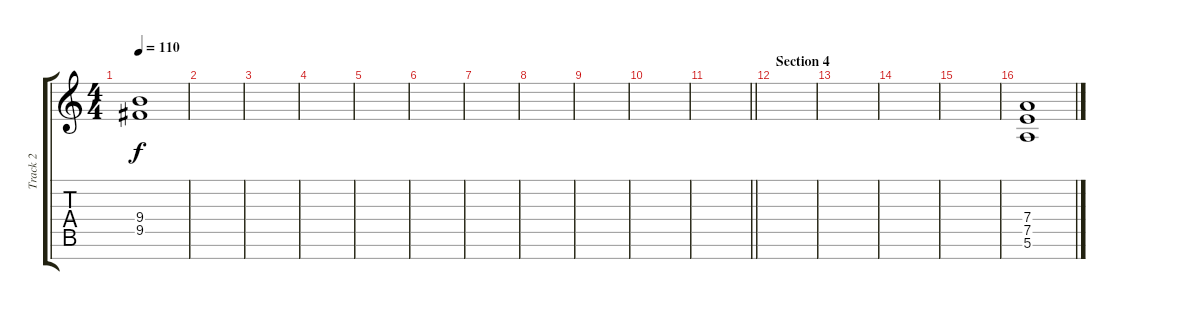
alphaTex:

\track ("Track 2" "Track 2") {instrument acousticguitarsteel}
\staff {score tabs}
\tuning (E4 B3 G3 D3 A2 E2 B1) {hide}
\ts (4 4)
\tempo 110
\clef g2
\ks c
(9.4{t} 9.5{t}).1{dy f} |
|
|
|
|
|
|
|
|
|
\barLineRight lightlight
|
\section ("" "Section 4")
|
|
|
|
(7.4 7.5 5.6).1{instrument distortionguitar}
